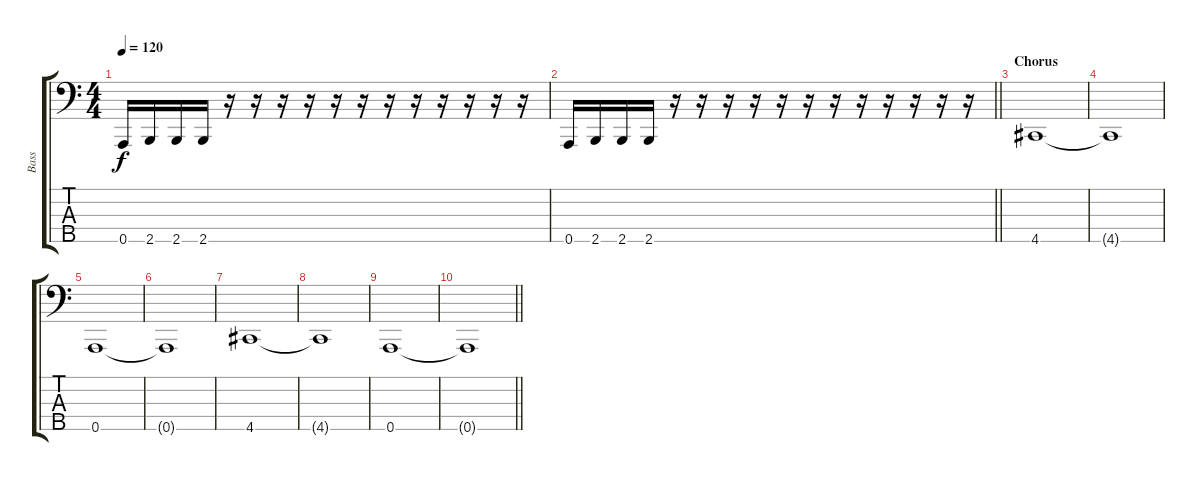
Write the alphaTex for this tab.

\track ("Bass" "Bass") {instrument electricbasspick}
\staff {score tabs}
\tuning (F2 C2 G1 D1 A0) {hide}
\ts (4 4)
\tempo 120
\clef f4
\ks c
0.5.16{dy f} 2.5.16 2.5.16 2.5.16 r.16 r.16 r.16 r.16 r.16 r.16 r.16 r.16 r.16 r.16 r.16 r.16 |
\barLineRight lightlight
0.5.16 2.5.16 2.5.16 2.5.16 r.16 r.16 r.16 r.16 r.16 r.16 r.16 r.16 r.16 r.16 r.16 r.16 |
\section ("" "Chorus")
4.5.1 |
4.5{t}.1 |
0.5.1 |
0.5{t}.1 |
4.5.1 |
4.5{t}.1 |
0.5.1 |
\barLineRight lightlight
0.5{t}.1
